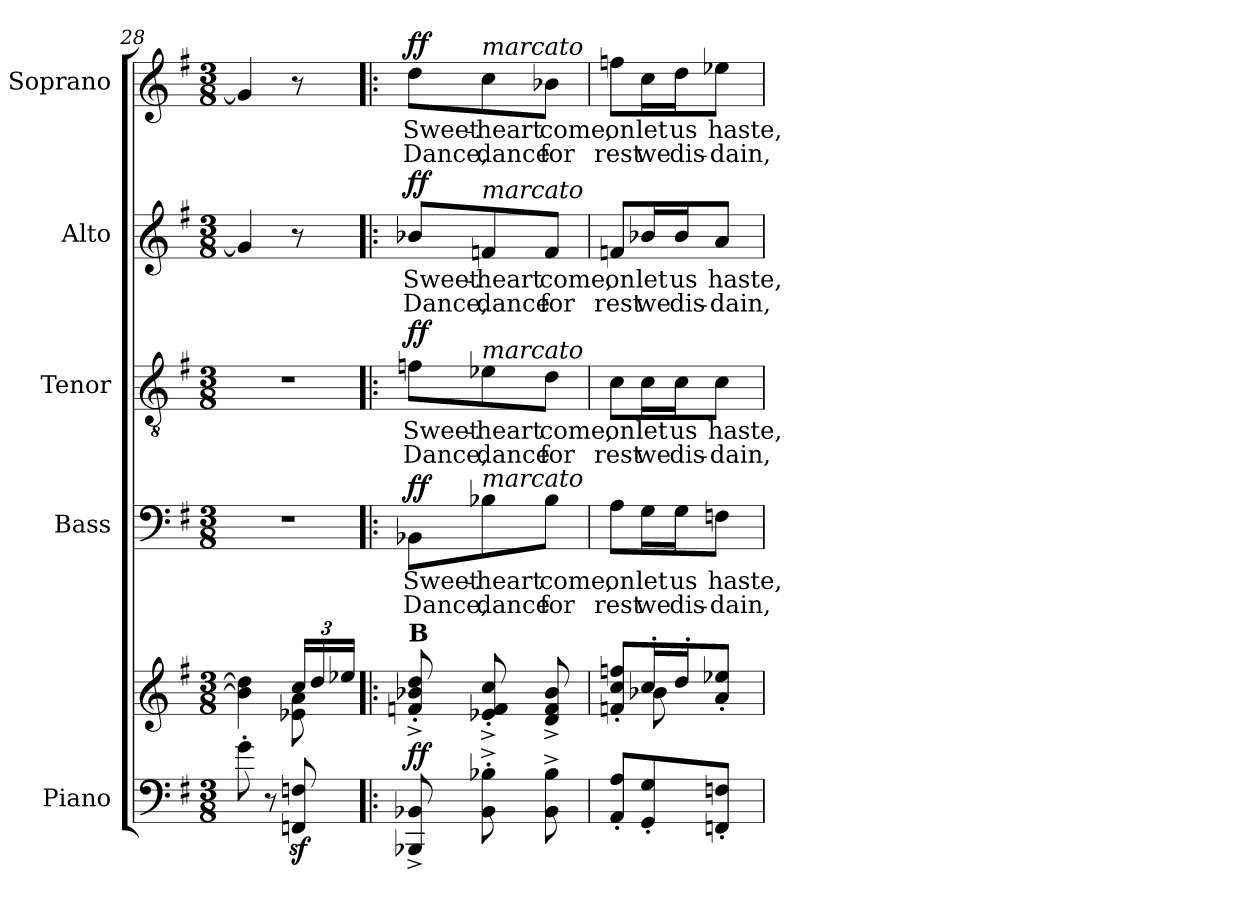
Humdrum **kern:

**kern	**kern	**dynam	**kern	**text	**text	**dynam	**kern	**text	**text	**dynam	**kern	**text	**text	**dynam	**kern	**text	**text	**dynam
*part5	*part5	*part5	*part4	*part4	*part4	*part4	*part3	*part3	*part3	*part3	*part2	*part2	*part2	*part2	*part1	*part1	*part1	*part1
*staff6	*staff5	*staff5/6	*staff4	*staff4	*staff4	*staff4	*staff3	*staff3	*staff3	*staff3	*staff2	*staff2	*staff2	*staff2	*staff1	*staff1	*staff1	*staff1
*I"Piano	*	*	*I"Bass	*	*	*	*I"Tenor	*	*	*	*I"Alto	*	*	*	*I"Soprano	*	*	*
*I'Pno	*	*	*	*	*	*	*	*	*	*	*	*	*	*	*	*	*	*
*clefF4	*clefG2	*	*clefF4	*	*	*	*clefGv2	*	*	*	*clefG2	*	*	*	*clefG2	*	*	*
*k[f#]	*k[f#]	*	*k[f#]	*	*	*	*k[f#]	*	*	*	*k[f#]	*	*	*	*k[f#]	*	*	*
*M3/8	*M3/8	*	*M3/8	*	*	*	*M3/8	*	*	*	*M3/8	*	*	*	*M3/8	*	*	*
=28	=28	=28	=28	=28	=28	=28	=28	=28	=28	=28	=28	=28	=28	=28	=28	=28	=28	=28
*	*^	*	*	*	*	*	*	*	*	*	*	*	*	*	*	*	*	*
8g'\	4b-\] 4dd\]	4ryy	.	4.r	.	.	.	4.r	.	.	.	4g/]	.	.	.	4g/]	.	.	.
8r	.	.	.	.	.	.	.	.	.	.	.	.	.	.	.	.	.	.	.
8FFn/z> 8Fn/z>	24cc/LL	8e-X\ 8a\	.	.	.	.	.	.	.	.	.	8r	.	.	.	8r	.	.	.
.	24dd/	.	.	.	.	.	.	.	.	.	.	.	.	.	.	.	.	.	.
.	24ee-X/JJ	.	.	.	.	.	.	.	.	.	.	.	.	.	.	.	.	.	.
*	*v	*v	*	*	*	*	*	*	*	*	*	*	*	*	*	*	*	*	*
!!LO:PB:g=z
=29!|:	=29!|:	=29!|:	=29!|:	=29!|:	=29!|:	=29!|:	=29!|:	=29!|:	=29!|:	=29!|:	=29!|:	=29!|:	=29!|:	=29!|:	=29!|:	=29!|:	=29!|:	=29!|:
!!LO:REH:place=s1:a:B:fs=14:t=B
*	*	*	*	*	*	*	*	*	*	*	*	*	*	*	*MM85	*	*	*
!	!LO:TX:a:B:t=B	!	!	!	!	!	!	!	!	!	!	!	!	!	!	!	!	!
!	!	!LO:DY:a=2	!	!LO:LY:b	!LO:LY:b	!LO:DY:a	!	!LO:LY:b	!LO:LY:b	!LO:DY:a	!	!LO:LY:b	!LO:LY:b	!LO:DY:a	!	!LO:LY:b	!LO:LY:b	!LO:DY:a
8BBB-X/^ 8BB-X/^	8fn/'^ 8b-X/'^ 8dd/'^	ff	8BB-X\L	Sweet-	Dance,	ff	8fn\L	Sweet-	Dance,	ff	8b-X/L	Sweet-	Dance,	ff	8dd\L	Sweet-	Dance,	ff
!	!	!	!	!	!	!	!	!	!	!	!	!	!	!	!LO:TX:a:i:t=marcato	!	!	!
!	!	!	!	!	!	!	!	!	!	!	!LO:TX:a:i:t=marcato	!	!	!	!	!	!	!
!	!	!	!	!	!	!	!LO:TX:a:i:t=marcato	!	!	!	!	!	!	!	!	!	!	!
!	!	!	!LO:TX:a:i:t=marcato	!	!	!	!	!	!	!	!	!	!	!	!	!	!	!
!	!	!	!	!LO:LY:b	!LO:LY:b	!	!	!LO:LY:b	!LO:LY:b	!	!	!LO:LY:b	!LO:LY:b	!	!	!LO:LY:b	!LO:LY:b	!
8BB-\'^ 8B-X\'^	8e-X/'^ 8f/'^ 8cc/'^	.	8B-X\	-heart	dance	.	8e-X\	-heart	dance	.	8fn/	-heart	dance	.	8cc\	-heart	dance	.
!	!	!	!	!LO:LY:b	!LO:LY:b	!	!	!LO:LY:b	!LO:LY:b	!	!	!LO:LY:b	!LO:LY:b	!	!	!LO:LY:b	!LO:LY:b	!
8BB-\^ 8B-\^	8d/^ 8f/^ 8b-/^	.	8B-\J	come,	for	.	8d\J	come,	for	.	8f/J	come,	for	.	8b-X\J	come,	for	.
=30	=30	=30	=30	=30	=30	=30	=30	=30	=30	=30	=30	=30	=30	=30	=30	=30	=30	=30
*	*^	*	*	*	*	*	*	*	*	*	*	*	*	*	*	*	*	*
!	!	!	!	!	!LO:LY:b	!LO:LY:b	!	!	!LO:LY:b	!LO:LY:b	!	!	!LO:LY:b	!LO:LY:b	!	!	!LO:LY:b	!LO:LY:b	!
8AA/' 8A/'L	8fn/' 8cc/' 8ffn/'L	8ryy	.	8A\L	on	rest	.	8c\L	on	rest	.	8fn/L	on	rest	.	8ffn\L	on	rest	.
!	!	!	!	!	!LO:LY:b	!LO:LY:b	!	!	!LO:LY:b	!LO:LY:b	!	!	!LO:LY:b	!LO:LY:b	!	!	!LO:LY:b	!LO:LY:b	!
8GG/' 8G/'	16cc'/L	8b-X\	.	16G\L	let	we	.	16c\L	let	we	.	16b-X/L	let	we	.	16cc\L	let	we	.
!	!	!	!	!	!LO:LY:b	!LO:LY:b	!	!	!LO:LY:b	!LO:LY:b	!	!	!LO:LY:b	!LO:LY:b	!	!	!LO:LY:b	!LO:LY:b	!
.	16dd'/J	.	.	16G\J	us	dis-	.	16c\J	us	dis-	.	16b-/J	us	dis-	.	16dd\J	us	dis-	.
!	!	!	!	!	!LO:LY:b	!LO:LY:b	!	!	!LO:LY:b	!LO:LY:b	!	!	!LO:LY:b	!LO:LY:b	!	!	!LO:LY:b	!LO:LY:b	!
8FFn/' 8Fn/'J	8a/' 8ee-X/'J	8ryy	.	8Fn\J	haste,	-dain,	.	8c\J	haste,	-dain,	.	8a/J	haste,	-dain,	.	8ee-X\J	haste,	-dain,	.
*	*v	*v	*	*	*	*	*	*	*	*	*	*	*	*	*	*	*	*	*
=	=	=	=	=	=	=	=	=	=	=	=	=	=	=	=	=	=	=
*-	*-	*-	*-	*-	*-	*-	*-	*-	*-	*-	*-	*-	*-	*-	*-	*-	*-	*-
